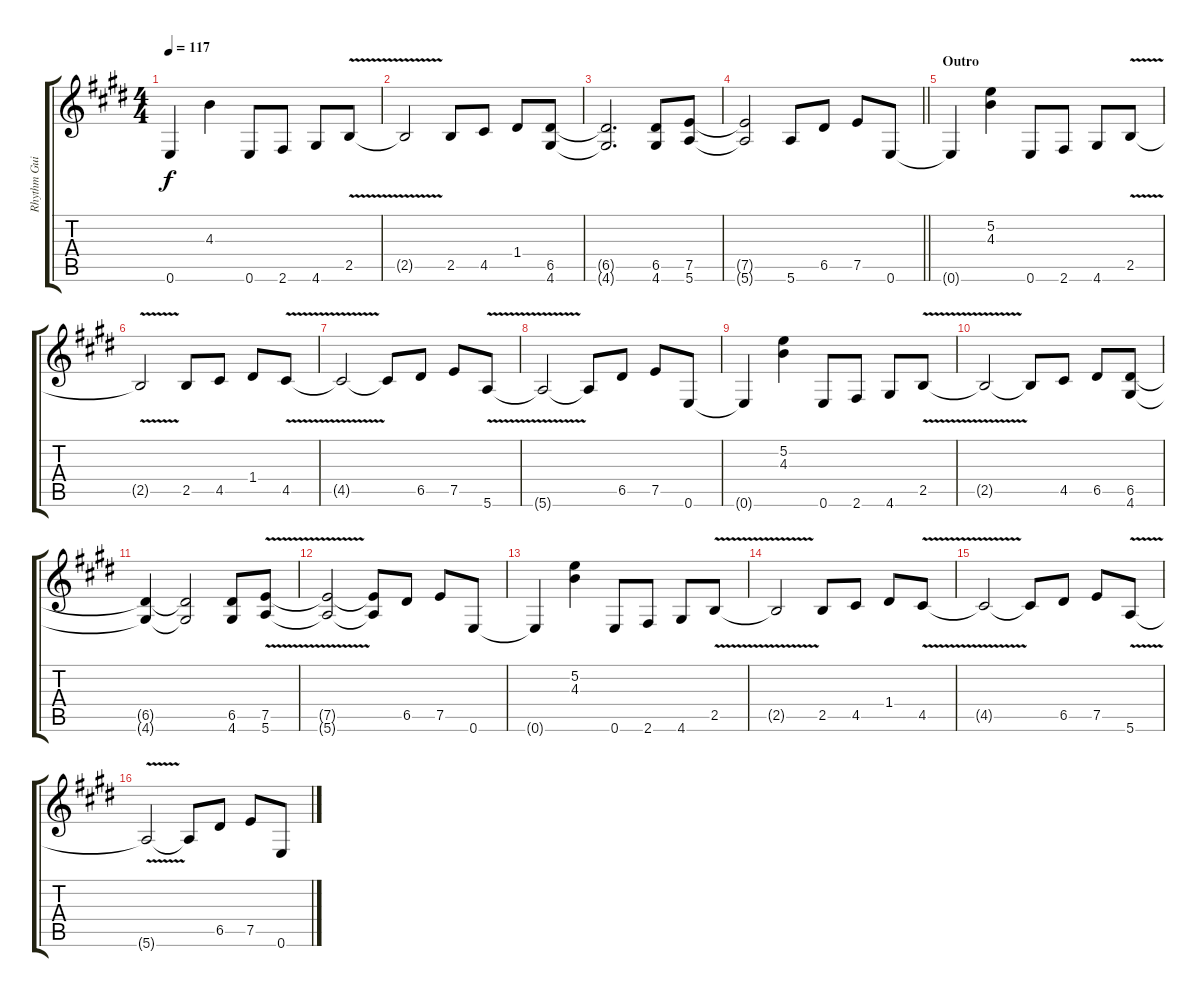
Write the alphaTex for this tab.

\track ("Rhythm Guitar" "Rhythm Gui") {instrument overdrivenguitar}
\staff {score tabs}
\tuning (E4 B3 G3 D3 A2 E2) {hide}
\ts (4 4)
\tempo 117
\clef g2
\ks c#minor
0.6{t}.4{dy f} 4.3.4 0.6.8 2.6.8 4.6.8 2.5{v}.8 |
2.5{t}.2 2.5.8 4.5.8 1.4.8 (6.5 4.6).8 |
(6.5{t} 4.6{t}).2{d} (6.5 4.6).8 (7.5 5.6).8 |
\barLineRight lightlight
(7.5{t} 5.6{t}).2 5.6.8 6.5.8 7.5.8 0.6.8 |
\section ("" "Outro")
0.6{t}.4 (5.2 4.3).4 0.6.8 2.6.8 4.6.8 2.5{v}.8 |
2.5{t}.2 2.5.8 4.5.8 1.4.8 4.5{v}.8 |
4.5{t}.2 4.5{t}.8 6.5.8 7.5.8 5.6{v}.8 |
5.6{t}.2 5.6{t}.8 6.5.8 7.5.8 0.6.8 |
0.6{t}.4 (5.2 4.3).4 0.6.8 2.6.8 4.6.8 2.5{v}.8 |
2.5{t}.2 2.5{t}.8 4.5.8 6.5.8 (6.5 4.6).8 |
(6.5{t} 4.6{t}).4 (6.5{t} 4.6{t}).2 (6.5 4.6).8 (7.5{v} 5.6).8 |
(7.5{t} 5.6{t}).2 (7.5{t} 5.6{t}).8 6.5.8 7.5.8 0.6.8 |
0.6{t}.4 (5.2 4.3).4 0.6.8 2.6.8 4.6.8 2.5{v}.8 |
2.5{t}.2 2.5.8 4.5.8 1.4.8 4.5{v}.8 |
4.5{t}.2 4.5{t}.8 6.5.8 7.5.8 5.6{v}.8 |
5.6{t}.2 5.6{t}.8 6.5.8 7.5.8 0.6.8
